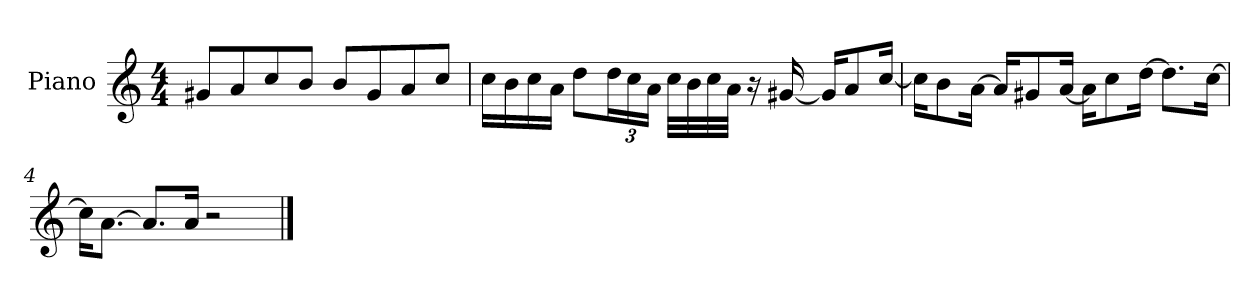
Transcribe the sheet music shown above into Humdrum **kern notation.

**kern
*part1
*staff1
*I"Piano
*I'P-no
*clefG2
*k[]
*M4/4
*MM90
=1
8g#X/L
8a/
8cc/
8b/J
8b/L
8g#/
8a/
8cc/J
=2
16cc\LL
16b\
16cc\
16a\JJ
8dd\L
*Xbrackettup
24dd\L
24cc\
24a\JJ
32cc\LLL
32b\
32cc\
32a\JJJ
16r
[16g#X/
16g#/KL]
8a/
[16cc/Jk
=3
16cc\KL]
8b\
[16a\Jk
16a/KL]
8g#X/
[16a/Jk
16a\KL]
8cc\
[16dd\Jk
8.dd\L]
[16cc\Jk
!!LO:LB:g=z
=4
16cc\KL]
[8.a\J
8.a/L]
16a/Jk
2r
==
*-
